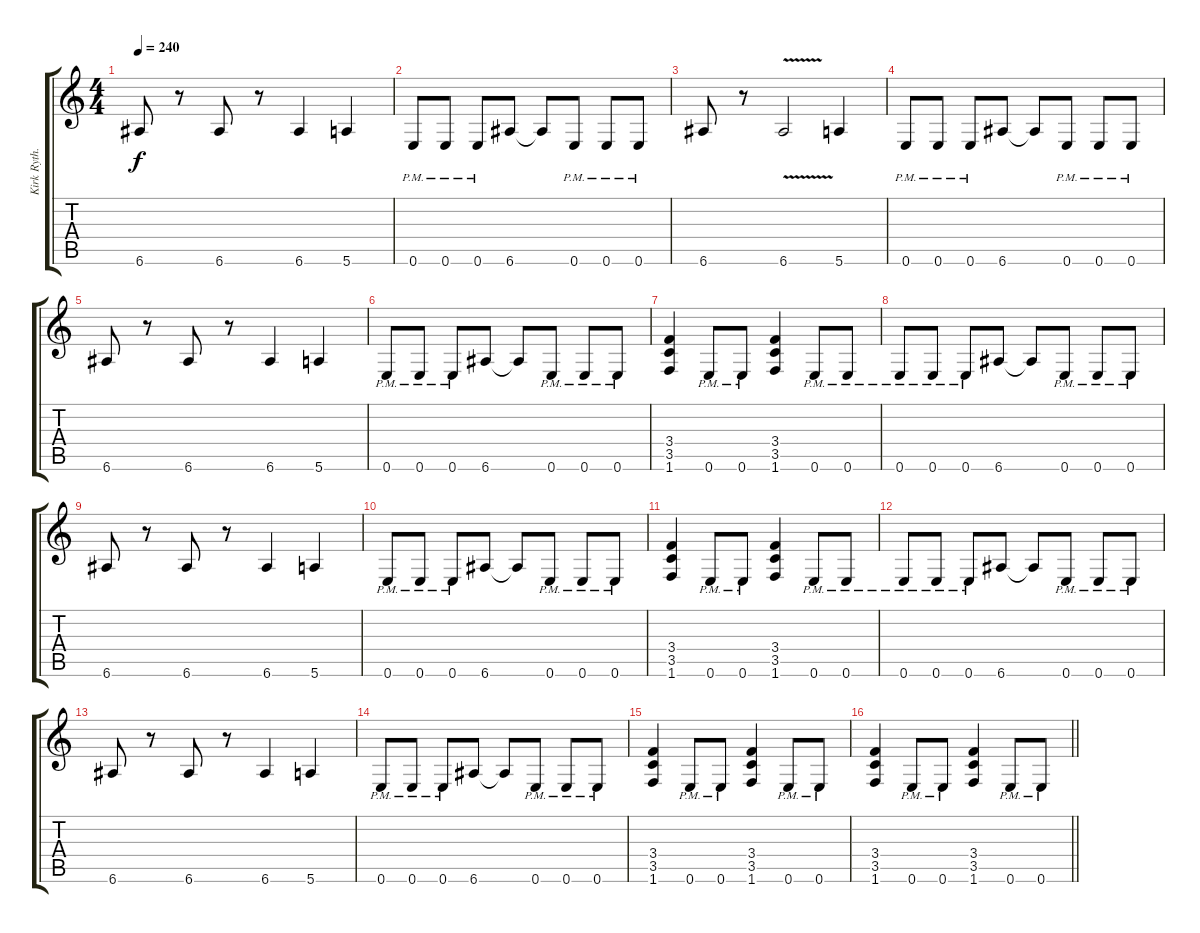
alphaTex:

\track ("Kirk Ryth." "Kirk Ryth.") {instrument distortionguitar}
\staff {score tabs}
\tuning (E4 B3 G3 D3 A2 E2) {hide}
\ts (4 4)
\tempo 240
\clef g2
\ks c
6.6.8{dy f} r.8 6.6.8 r.8 6.6.4 5.6.4 |
0.6{pm}.8 0.6{pm}.8 0.6{pm}.8 6.6.8 6.6{t}.8 0.6{pm}.8 0.6{pm}.8 0.6{pm}.8 |
6.6.8 r.8 6.6{v}.2 5.6.4 |
0.6{pm}.8 0.6{pm}.8 0.6{pm}.8 6.6.8 6.6{t}.8 0.6{pm}.8 0.6{pm}.8 0.6{pm}.8 |
6.6.8 r.8 6.6.8 r.8 6.6.4 5.6.4 |
0.6{pm}.8 0.6{pm}.8 0.6{pm}.8 6.6.8 6.6{t}.8 0.6{pm}.8 0.6{pm}.8 0.6{pm}.8 |
(3.4 3.5 1.6).4 0.6{pm}.8 0.6{pm}.8 (3.4 3.5 1.6).4 0.6{pm}.8 0.6{pm}.8 |
0.6{pm}.8 0.6{pm}.8 0.6{pm}.8 6.6.8 6.6{t}.8 0.6{pm}.8 0.6{pm}.8 0.6{pm}.8 |
6.6.8 r.8 6.6.8 r.8 6.6.4 5.6.4 |
0.6{pm}.8 0.6{pm}.8 0.6{pm}.8 6.6.8 6.6{t}.8 0.6{pm}.8 0.6{pm}.8 0.6{pm}.8 |
(3.4 3.5 1.6).4 0.6{pm}.8 0.6{pm}.8 (3.4 3.5 1.6).4 0.6{pm}.8 0.6{pm}.8 |
0.6{pm}.8 0.6{pm}.8 0.6{pm}.8 6.6.8 6.6{t}.8 0.6{pm}.8 0.6{pm}.8 0.6{pm}.8 |
6.6.8 r.8 6.6.8 r.8 6.6.4 5.6.4 |
0.6{pm}.8 0.6{pm}.8 0.6{pm}.8 6.6.8 6.6{t}.8 0.6{pm}.8 0.6{pm}.8 0.6{pm}.8 |
(3.4 3.5 1.6).4 0.6{pm}.8 0.6{pm}.8 (3.4 3.5 1.6).4 0.6{pm}.8 0.6{pm}.8 |
\barLineRight lightlight
(3.4 3.5 1.6).4 0.6{pm}.8 0.6{pm}.8 (3.4 3.5 1.6).4 0.6{pm}.8 0.6{pm}.8
